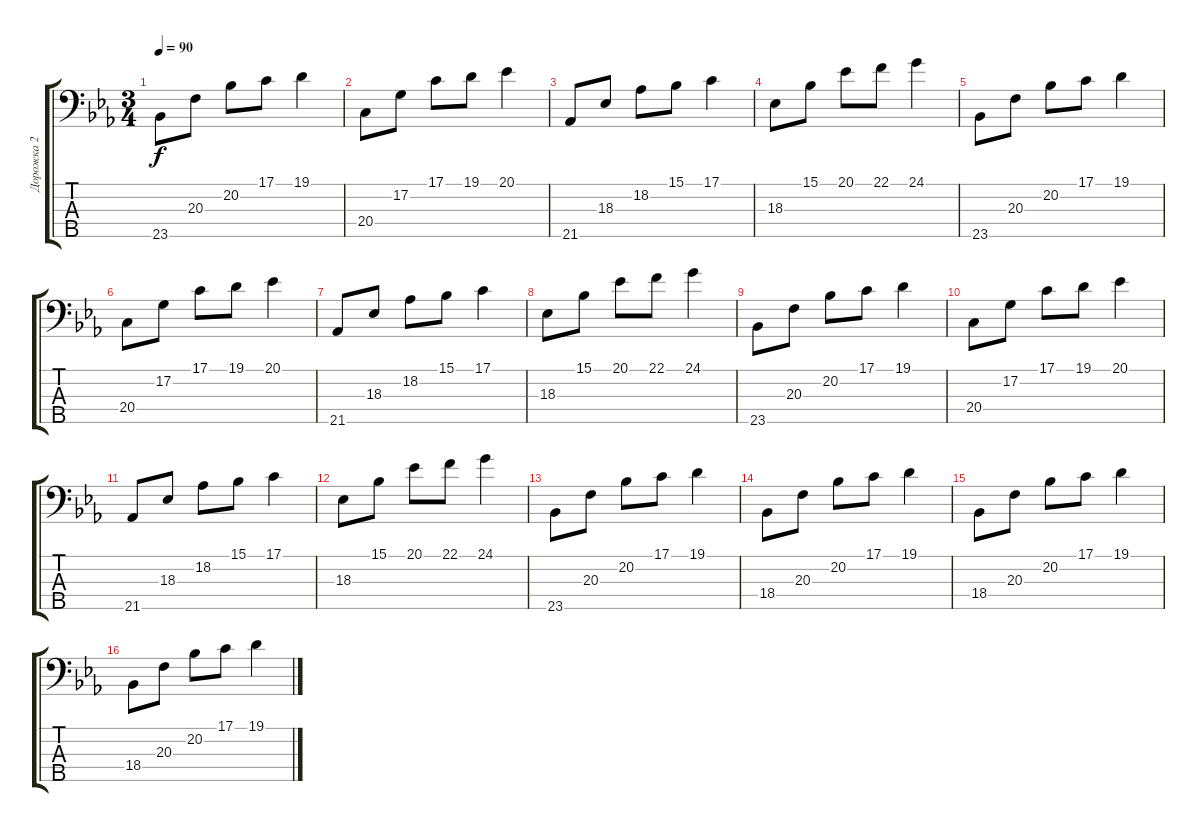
\track ("Дорожка 2" "Дорожка 2") {instrument acousticgrandpiano}
\staff {score tabs}
\tuning (G2 D2 A1 E1 B0) {hide}
\ts (3 4)
\tempo 90
\clef f4
\ks cminor
23.5.8{dy f} 20.3.8 20.2.8 17.1.8 19.1.4 |
20.4.8 17.2.8 17.1.8 19.1.8 20.1.4 |
21.5.8 18.3.8 18.2.8 15.1.8 17.1.4 |
18.3.8 15.1.8 20.1.8 22.1.8 24.1.4 |
23.5.8 20.3.8 20.2.8 17.1.8 19.1.4 |
20.4.8 17.2.8 17.1.8 19.1.8 20.1.4 |
21.5.8 18.3.8 18.2.8 15.1.8 17.1.4 |
18.3.8 15.1.8 20.1.8 22.1.8 24.1.4 |
23.5.8 20.3.8 20.2.8 17.1.8 19.1.4 |
20.4.8 17.2.8 17.1.8 19.1.8 20.1.4 |
21.5.8 18.3.8 18.2.8 15.1.8 17.1.4 |
18.3.8 15.1.8 20.1.8 22.1.8 24.1.4 |
23.5.8 20.3.8 20.2.8 17.1.8 19.1.4 |
18.4.8 20.3.8 20.2.8 17.1.8 19.1.4 |
18.4.8 20.3.8 20.2.8 17.1.8 19.1.4 |
18.4.8 20.3.8 20.2.8 17.1.8 19.1.4
